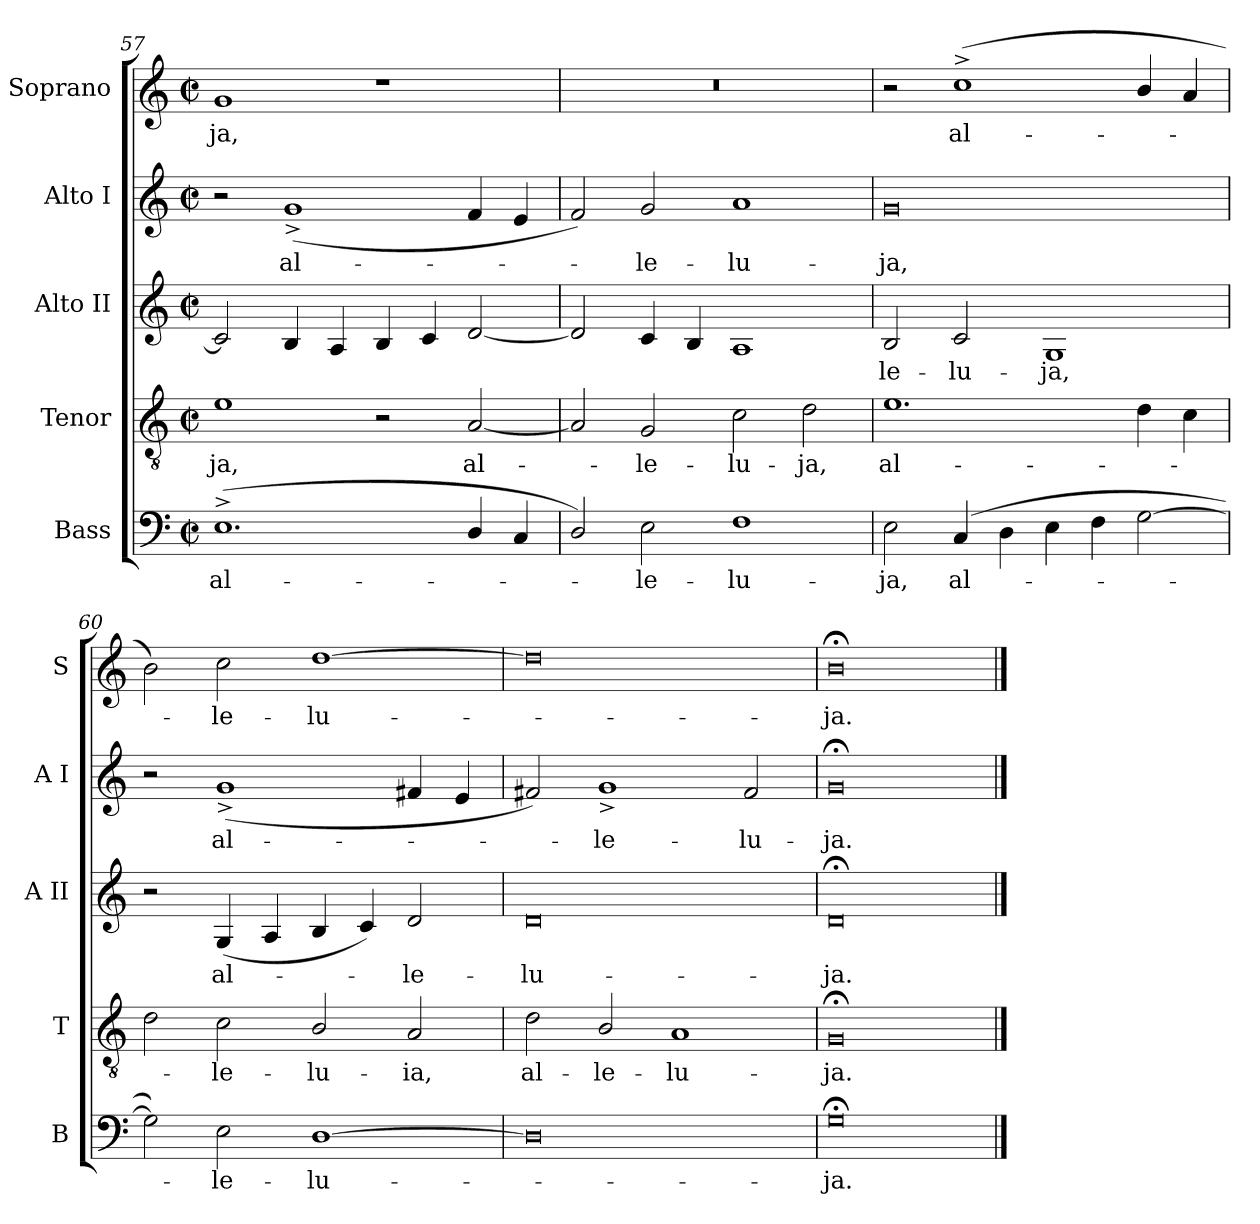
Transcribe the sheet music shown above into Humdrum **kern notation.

**kern	**text	**kern	**text	**kern	**text	**kern	**text	**kern	**text
*part5	*part5	*part4	*part4	*part3	*part3	*part2	*part2	*part1	*part1
*staff5	*staff5	*staff4	*staff4	*staff3	*staff3	*staff2	*staff2	*staff1	*staff1
*I"Bass	*	*I"Tenor	*	*I"Alto II	*	*I"Alto I	*	*I"Soprano	*
*I'B	*	*I'T	*	*I'A II	*	*I'A I	*	*I'S	*
!!LO:LB:g=z
*clefF4	*	*clefGv2	*	*clefG2	*	*clefG2	*	*clefG2	*
*k[]	*	*k[]	*	*k[]	*	*k[]	*	*k[]	*
*C:	*	*C:	*	*C:	*	*C:	*	*C:	*
*M4/2	*	*M4/2	*	*M4/2	*	*M4/2	*	*M4/2	*
*met(c|)	*	*met(c|)	*	*met(c|)	*	*met(c|)	*	*met(c|)	*
=57	=57	=57	=57	=57	=57	=57	=57	=57	=57
!	!LO:LY:b	!	!LO:LY:b	!	!	!	!	!	!LO:LY:b
(<1.E^	al-	1e	-ja,	2c]	.	2r	.	1g	ja,
!	!	!	!	!	!	!	!LO:LY:b	!	!
.	.	.	.	4B	.	(<1g^	al-	.	.
.	.	.	.	4A	.	.	.	.	.
.	.	2r	.	4B	.	.	.	1r	.
.	.	.	.	4c	.	.	.	.	.
!	!	!	!LO:LY:b	!	!	!	!	!	!
4D/	.	[2A	al-	[2d	.	4f	.	.	.
4C	.	.	.	.	.	4e	.	.	.
=58	=58	=58	=58	=58	=58	=58	=58	=58	=58
2D/)	.	2A]	.	2d]	.	2f)	.	0r	.
!	!LO:LY:b	!	!LO:LY:b	!	!	!	!LO:LY:b	!	!
2E	le-	2G	le-	4c	.	2g	le-	.	.
.	.	.	.	4B	.	.	.	.	.
!	!LO:LY:b	!	!LO:LY:b	!	!	!	!LO:LY:b	!	!
1F	-lu-	2c	-lu-	1A	.	1a	-lu-	.	.
!	!	!	!LO:LY:b	!	!	!	!	!	!
.	.	2d	-ja,	.	.	.	.	.	.
=59	=59	=59	=59	=59	=59	=59	=59	=59	=59
!	!LO:LY:b	!	!LO:LY:b	!	!LO:LY:b	!	!LO:LY:b	!	!
2E	-ja,	1.e	al-	2B	le-	0g	-ja,	2r	.
!	!LO:LY:b	!	!	!	!LO:LY:b	!	!	!	!LO:LY:b
(>4C	al-	.	.	2c	-lu-	.	.	(>1cc^	al-
4D	.	.	.	.	.	.	.	.	.
!	!	!	!	!	!LO:LY:b	!	!	!	!
4E	.	.	.	1G	-ja,	.	.	.	.
4F	.	.	.	.	.	.	.	.	.
[2G	.	4d	.	.	.	.	.	4b/	.
.	.	4c	.	.	.	.	.	4a	.
=60	=60	=60	=60	=60	=60	=60	=60	=60	=60
2G])	.	2d	.	2r	.	2r	.	2b)	.
!	!LO:LY:b	!	!LO:LY:b	!	!LO:LY:b	!	!LO:LY:b	!	!LO:LY:b
2E	le-	2c	le-	(<4G	al-	(<1g^	al-	2cc	le-
.	.	.	.	4A	.	.	.	.	.
!	!LO:LY:b	!	!LO:LY:b	!	!	!	!	!	!LO:LY:b
[1D	-lu-	2B/	-lu-	4B	.	.	.	[1dd	-lu-
.	.	.	.	4c)	.	.	.	.	.
!	!	!	!LO:LY:b	!	!LO:LY:b	!	!	!	!
.	.	2A	-ia,	2d	le-	4f#X	.	.	.
.	.	.	.	.	.	4e	.	.	.
=61	=61	=61	=61	=61	=61	=61	=61	=61	=61
!	!	!	!LO:LY:b	!	!LO:LY:b	!	!	!	!
0D]	.	2d	al-	0d	-lu-	2f#X)	.	0dd]	.
!	!	!	!LO:LY:b	!	!	!	!LO:LY:b	!	!
.	.	2B/	-le-	.	.	1g^	le-	.	.
!	!	!	!LO:LY:b	!	!	!	!	!	!
.	.	1A	-lu-	.	.	.	.	.	.
!	!	!	!	!	!	!	!LO:LY:b	!	!
.	.	.	.	.	.	2f#	-lu-	.	.
=62	=62	=62	=62	=62	=62	=62	=62	=62	=62
!	!LO:LY:b	!	!LO:LY:b	!	!LO:LY:b	!	!LO:LY:b	!	!LO:LY:b
0G;<	ja.	0G;<	-ja.	0d;<	-ja.	0g;<	-ja.	0b;<	ja.
==	==	==	==	==	==	==	==	==	==
*-	*-	*-	*-	*-	*-	*-	*-	*-	*-
